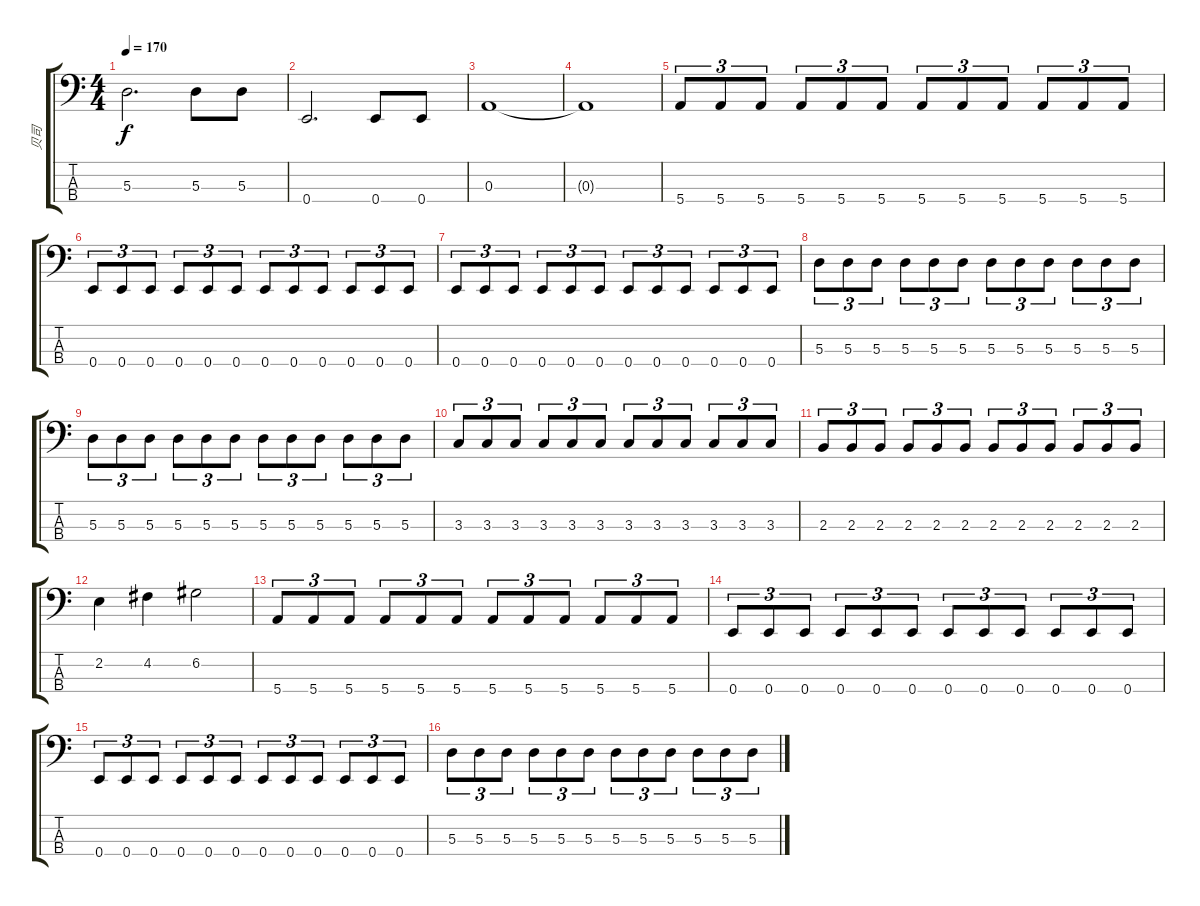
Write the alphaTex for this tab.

\track ("贝司" "贝司") {instrument electricbassfinger}
\staff {score tabs}
\tuning (G2 D2 A1 E1) {hide}
\ts (4 4)
\tempo 170
\clef f4
\ks c
5.3.2{d dy f} 5.3.8 5.3.8 |
0.4.2{d} 0.4.8 0.4.8 |
0.3.1 |
0.3{t}.1 |
5.4.8{tu (3 2)} 5.4.8{tu (3 2)} 5.4.8{tu (3 2)} 5.4.8{tu (3 2)} 5.4.8{tu (3 2)} 5.4.8{tu (3 2)} 5.4.8{tu (3 2)} 5.4.8{tu (3 2)} 5.4.8{tu (3 2)} 5.4.8{tu (3 2)} 5.4.8{tu (3 2)} 5.4.8{tu (3 2)} |
0.4.8{tu (3 2)} 0.4.8{tu (3 2)} 0.4.8{tu (3 2)} 0.4.8{tu (3 2)} 0.4.8{tu (3 2)} 0.4.8{tu (3 2)} 0.4.8{tu (3 2)} 0.4.8{tu (3 2)} 0.4.8{tu (3 2)} 0.4.8{tu (3 2)} 0.4.8{tu (3 2)} 0.4.8{tu (3 2)} |
0.4.8{tu (3 2)} 0.4.8{tu (3 2)} 0.4.8{tu (3 2)} 0.4.8{tu (3 2)} 0.4.8{tu (3 2)} 0.4.8{tu (3 2)} 0.4.8{tu (3 2)} 0.4.8{tu (3 2)} 0.4.8{tu (3 2)} 0.4.8{tu (3 2)} 0.4.8{tu (3 2)} 0.4.8{tu (3 2)} |
5.3.8{tu (3 2)} 5.3.8{tu (3 2)} 5.3.8{tu (3 2)} 5.3.8{tu (3 2)} 5.3.8{tu (3 2)} 5.3.8{tu (3 2)} 5.3.8{tu (3 2)} 5.3.8{tu (3 2)} 5.3.8{tu (3 2)} 5.3.8{tu (3 2)} 5.3.8{tu (3 2)} 5.3.8{tu (3 2)} |
5.3.8{tu (3 2)} 5.3.8{tu (3 2)} 5.3.8{tu (3 2)} 5.3.8{tu (3 2)} 5.3.8{tu (3 2)} 5.3.8{tu (3 2)} 5.3.8{tu (3 2)} 5.3.8{tu (3 2)} 5.3.8{tu (3 2)} 5.3.8{tu (3 2)} 5.3.8{tu (3 2)} 5.3.8{tu (3 2)} |
3.3.8{tu (3 2)} 3.3.8{tu (3 2)} 3.3.8{tu (3 2)} 3.3.8{tu (3 2)} 3.3.8{tu (3 2)} 3.3.8{tu (3 2)} 3.3.8{tu (3 2)} 3.3.8{tu (3 2)} 3.3.8{tu (3 2)} 3.3.8{tu (3 2)} 3.3.8{tu (3 2)} 3.3.8{tu (3 2)} |
2.3.8{tu (3 2)} 2.3.8{tu (3 2)} 2.3.8{tu (3 2)} 2.3.8{tu (3 2)} 2.3.8{tu (3 2)} 2.3.8{tu (3 2)} 2.3.8{tu (3 2)} 2.3.8{tu (3 2)} 2.3.8{tu (3 2)} 2.3.8{tu (3 2)} 2.3.8{tu (3 2)} 2.3.8{tu (3 2)} |
2.2.4 4.2.4 6.2.2 |
5.4.8{tu (3 2)} 5.4.8{tu (3 2)} 5.4.8{tu (3 2)} 5.4.8{tu (3 2)} 5.4.8{tu (3 2)} 5.4.8{tu (3 2)} 5.4.8{tu (3 2)} 5.4.8{tu (3 2)} 5.4.8{tu (3 2)} 5.4.8{tu (3 2)} 5.4.8{tu (3 2)} 5.4.8{tu (3 2)} |
0.4.8{tu (3 2)} 0.4.8{tu (3 2)} 0.4.8{tu (3 2)} 0.4.8{tu (3 2)} 0.4.8{tu (3 2)} 0.4.8{tu (3 2)} 0.4.8{tu (3 2)} 0.4.8{tu (3 2)} 0.4.8{tu (3 2)} 0.4.8{tu (3 2)} 0.4.8{tu (3 2)} 0.4.8{tu (3 2)} |
0.4.8{tu (3 2)} 0.4.8{tu (3 2)} 0.4.8{tu (3 2)} 0.4.8{tu (3 2)} 0.4.8{tu (3 2)} 0.4.8{tu (3 2)} 0.4.8{tu (3 2)} 0.4.8{tu (3 2)} 0.4.8{tu (3 2)} 0.4.8{tu (3 2)} 0.4.8{tu (3 2)} 0.4.8{tu (3 2)} |
5.3.8{tu (3 2)} 5.3.8{tu (3 2)} 5.3.8{tu (3 2)} 5.3.8{tu (3 2)} 5.3.8{tu (3 2)} 5.3.8{tu (3 2)} 5.3.8{tu (3 2)} 5.3.8{tu (3 2)} 5.3.8{tu (3 2)} 5.3.8{tu (3 2)} 5.3.8{tu (3 2)} 5.3.8{tu (3 2)}
